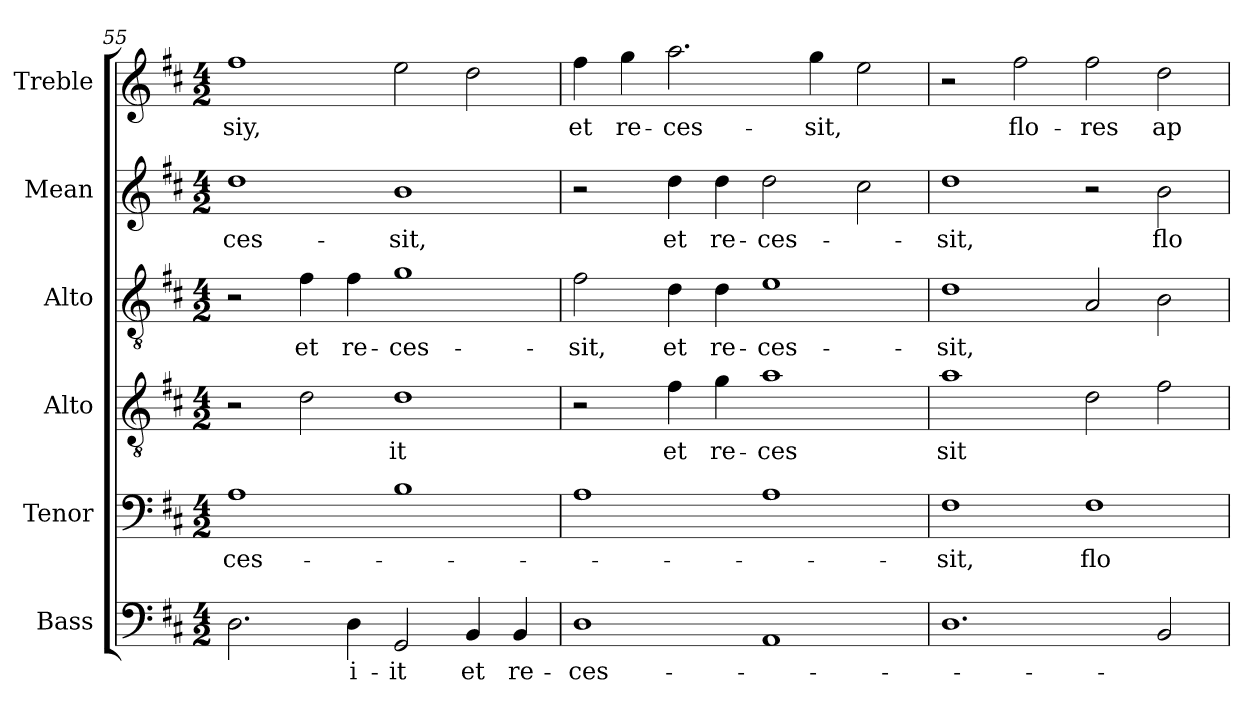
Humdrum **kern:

**kern	**text	**kern	**text	**kern	**text	**kern	**text	**kern	**text	**kern	**text
*part6	*part6	*part5	*part5	*part4	*part4	*part3	*part3	*part2	*part2	*part1	*part1
*staff6	*staff6	*staff5	*staff5	*staff4	*staff4	*staff3	*staff3	*staff2	*staff2	*staff1	*staff1
*I"Bass	*	*I"Tenor	*	*I"Alto	*	*I"Alto	*	*I"Mean	*	*I"Treble	*
*I'B.	*	*I'T.	*	*I'A.	*	*I'A.	*	*I'M.	*	*I'Tr.	*
!!LO:LB:g=z
*clefF4	*	*clefF4	*	*clefGv2	*	*clefGv2	*	*clefG2	*	*clefG2	*
*	*	*	*	*ITrd7c12	*	*ITrd7c12	*	*	*	*	*
*k[f#c#]	*	*k[f#c#]	*	*k[f#c#]	*	*k[f#c#]	*	*k[f#c#]	*	*k[f#c#]	*
*D:	*	*D:	*	*D:	*	*D:	*	*D:	*	*D:	*
*M4/2	*	*M4/2	*	*M4/2	*	*M4/2	*	*M4/2	*	*M4/2	*
=55	=55	=55	=55	=55	=55	=55	=55	=55	=55	=55	=55
!	!	!	!LO:LY:b:color=#000000	!	!	!	!	!	!	!	!
!	!	!	!	!	!	!	!	!	!LO:LY:b:color=#000000	!	!
!	!	!	!	!	!	!	!	!	!	!	!LO:LY:b:color=#000000
2.Di\	.	1Ai	-ces-	2r	.	2r	.	1ddi	-ces-	1ff#i	-siy,
!	!	!	!	!	!	!	!LO:LY:b:color=#000000	!	!	!	!
.	.	.	.	2Di\	.	4F#i\	et	.	.	.	.
!	!LO:LY:b:color=#000000	!	!	!	!	!	!	!	!	!	!
!	!	!	!	!	!	!	!LO:LY:b:color=#000000	!	!	!	!
4Di\	-i-	.	.	.	.	4F#i\	re-	.	.	.	.
!	!LO:LY:b:color=#000000	!	!	!	!	!	!	!	!	!	!
!	!	!	!	!	!LO:LY:b:color=#000000	!	!	!	!	!	!
!	!	!	!	!	!	!	!LO:LY:b:color=#000000	!	!	!	!
!	!	!	!	!	!	!	!	!	!LO:LY:b:color=#000000	!	!
2GGi/	-it	1Bi	.	1Di	-it	1Gi	-ces-	1bi	-sit,	2eei\	.
!	!LO:LY:b:color=#000000	!	!	!	!	!	!	!	!	!	!
4BBi/	et	.	.	.	.	.	.	.	.	2ddi\	.
!	!LO:LY:b:color=#000000	!	!	!	!	!	!	!	!	!	!
4BBi/	re-	.	.	.	.	.	.	.	.	.	.
=56	=56	=56	=56	=56	=56	=56	=56	=56	=56	=56	=56
!	!LO:LY:b:color=#000000	!	!	!	!	!	!	!	!	!	!
!	!	!	!	!	!	!	!LO:LY:b:color=#000000	!	!	!	!
!	!	!	!	!	!	!	!	!	!	!	!LO:LY:b:color=#000000
1Di	-ces-	1Ai	.	2r	.	2F#i\	-sit,	2r	.	4ff#i\	et
!	!	!	!	!	!	!	!	!	!	!	!LO:LY:b:color=#000000
.	.	.	.	.	.	.	.	.	.	4ggi\	re-
!	!	!	!	!	!LO:LY:b:color=#000000	!	!	!	!	!	!
!	!	!	!	!	!	!	!LO:LY:b:color=#000000	!	!	!	!
!	!	!	!	!	!	!	!	!	!LO:LY:b:color=#000000	!	!
!	!	!	!	!	!	!	!	!	!	!	!LO:LY:b:color=#000000
.	.	.	.	4F#i\	et	4Di\	et	4ddi\	et	2.aai\	-ces-
!	!	!	!	!	!LO:LY:b:color=#000000	!	!	!	!	!	!
!	!	!	!	!	!	!	!LO:LY:b:color=#000000	!	!	!	!
!	!	!	!	!	!	!	!	!	!LO:LY:b:color=#000000	!	!
.	.	.	.	4Gi\	re-	4Di\	re-	4ddi\	re-	.	.
!	!	!	!	!	!LO:LY:b:color=#000000	!	!	!	!	!	!
!	!	!	!	!	!	!	!LO:LY:b:color=#000000	!	!	!	!
!	!	!	!	!	!	!	!	!	!LO:LY:b:color=#000000	!	!
1AAi	.	1Ai	.	1Ai	-ces	1Ei	-ces-	2ddi\	-ces-	.	.
!	!	!	!	!	!	!	!	!	!	!	!LO:LY:b:color=#000000
.	.	.	.	.	.	.	.	.	.	4ggi\	-sit,
.	.	.	.	.	.	.	.	2cc#i\	.	2eei\	.
=57	=57	=57	=57	=57	=57	=57	=57	=57	=57	=57	=57
!	!	!	!LO:LY:b:color=#000000	!	!	!	!	!	!	!	!
!	!	!	!	!	!LO:LY:b:color=#000000	!	!	!	!	!	!
!	!	!	!	!	!	!	!LO:LY:b:color=#000000	!	!	!	!
!	!	!	!	!	!	!	!	!	!LO:LY:b:color=#000000	!	!
1.Di	.	1F#i	-sit,	1Ai	sit	1Di	-sit,	1ddi	-sit,	2r	.
!	!	!	!	!	!	!	!	!	!	!	!LO:LY:b:color=#000000
.	.	.	.	.	.	.	.	.	.	2ff#i\	flo-
!	!	!	!LO:LY:b:color=#000000	!	!	!	!	!	!	!	!
!	!	!	!	!	!	!	!	!	!	!	!LO:LY:b:color=#000000
.	.	1F#i	flo-	2Di\	.	2AAi/	.	2r	.	2ff#i\	-res
!	!	!	!	!	!	!	!	!	!LO:LY:b:color=#000000	!	!
!	!	!	!	!	!	!	!	!	!	!	!LO:LY:b:color=#000000
2BBi/	.	.	.	2F#i\	.	2BBi\	.	2bi\	flo-	2ddi\	ap-
=	=	=	=	=	=	=	=	=	=	=	=
*-	*-	*-	*-	*-	*-	*-	*-	*-	*-	*-	*-
